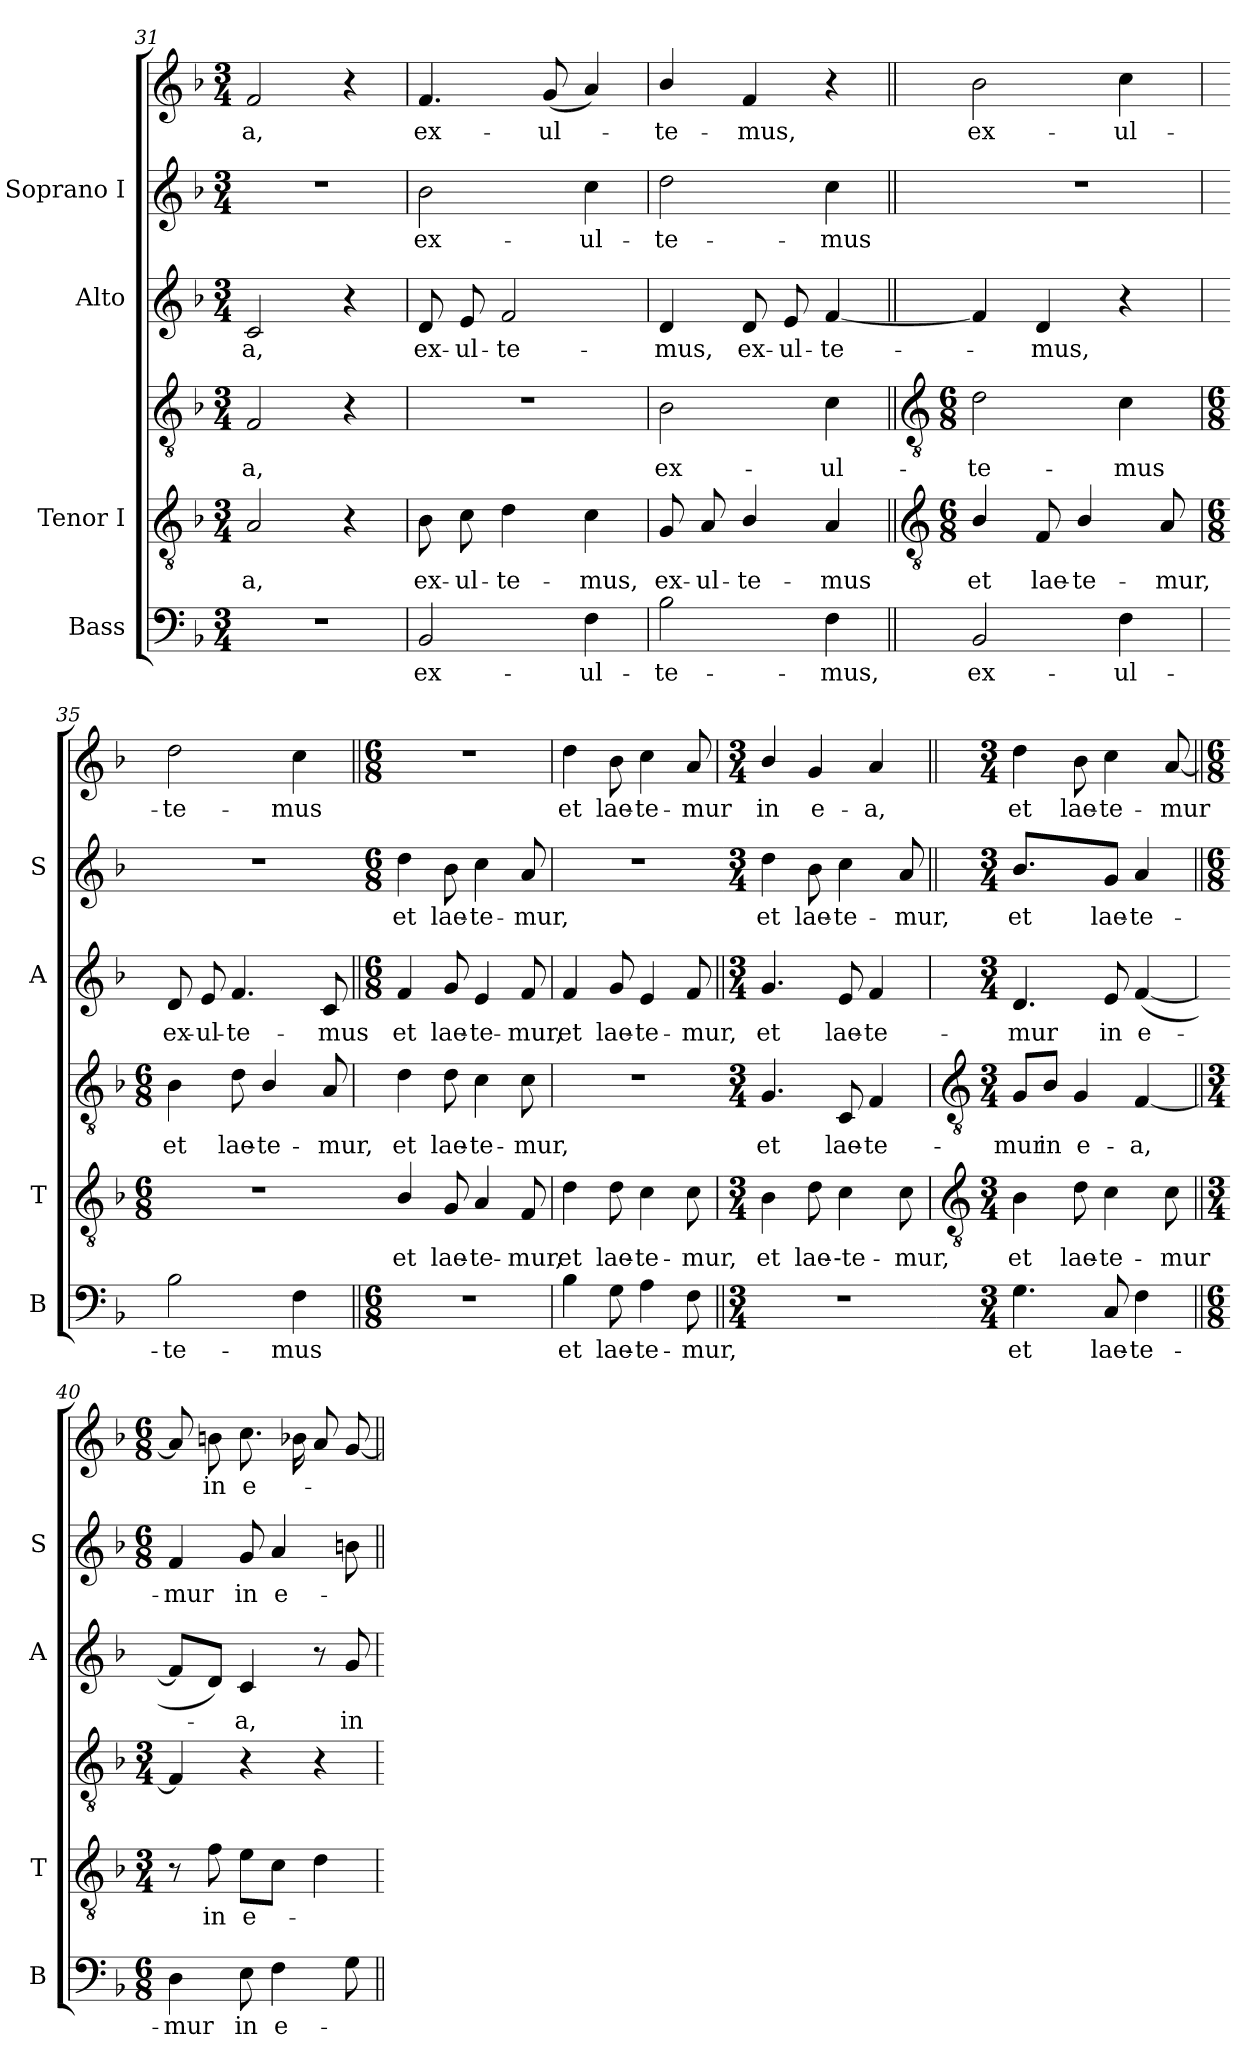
**kern	**text	**kern	**text	**kern	**text	**kern	**text	**kern	**text	**kern	**text
*part4	*part4	*part3	*part3	*part3	*part3	*part2	*part2	*part1	*part1	*part1	*part1
*staff6	*staff6	*staff5	*staff5	*staff4	*staff4	*staff3	*staff3	*staff2	*staff2	*staff1	*staff1
*I"Bass	*	*I"Tenor I	*	*	*	*I"Alto	*	*I"Soprano I	*	*	*
*I'B	*	*I'T	*	*	*	*I'A	*	*I'S	*	*	*
*clefF4	*	*clefGv2	*	*clefGv2	*	*clefG2	*	*clefG2	*	*clefG2	*
*k[b-]	*	*k[b-]	*	*k[b-]	*	*k[b-]	*	*k[b-]	*	*k[b-]	*
*F:	*	*F:	*	*F:	*	*F:	*	*F:	*	*F:	*
*M3/4	*	*M3/4	*	*M3/4	*	*M3/4	*	*M3/4	*	*M3/4	*
=31	=31	=31	=31	=31	=31	=31	=31	=31	=31	=31	=31
!LO:N:vis=1	!	!	!LO:LY:b	!	!LO:LY:b	!	!LO:LY:b	!LO:N:vis=1	!	!	!LO:LY:b
2.r	.	2A	a,	2F	-a,	2c	-a,	2.r	.	2f	a,
.	.	4r	.	4r	.	4r	.	.	.	4r	.
=32	=32	=32	=32	=32	=32	=32	=32	=32	=32	=32	=32
!	!LO:LY:b	!	!LO:LY:b	!LO:N:vis=1	!	!	!LO:LY:b	!	!LO:LY:b	!	!LO:LY:b
2BB-	ex-	8B-	ex-	2.r	.	8d	ex-	2b-	ex-	4.f	ex-
!	!	!	!LO:LY:b	!	!	!	!LO:LY:b	!	!	!	!
.	.	8c	-ul-	.	.	8e	-ul-	.	.	.	.
!	!	!	!LO:LY:b	!	!	!	!LO:LY:b	!	!	!	!
.	.	4d	-te-	.	.	2f	-te-	.	.	.	.
!	!	!	!	!	!	!	!	!	!	!	!LO:LY:b
.	.	.	.	.	.	.	.	.	.	(<8gL	-ul-
!	!LO:LY:b	!	!LO:LY:b	!	!	!	!	!	!LO:LY:b	!	!
4F	-ul-	4c	-mus,	.	.	.	.	4cc	-ul-	4a)	.
=33	=33	=33	=33	=33	=33	=33	=33	=33	=33	=33	=33
!	!LO:LY:b	!	!LO:LY:b	!	!LO:LY:b	!	!LO:LY:b	!	!LO:LY:b	!	!LO:LY:b
2B-	-te-	8G	-ex-	2B-	ex-	4d	-mus,	2dd	te-	4b-/	-te-
!	!	!	!LO:LY:b	!	!	!	!	!	!	!	!
.	.	8A	-ul-	.	.	.	.	.	.	.	.
!	!	!	!LO:LY:b	!	!	!	!LO:LY:b	!	!	!	!LO:LY:b
.	.	4B-/	-te-	.	.	8d	ex-	.	.	4f	-mus,
!	!	!	!	!	!	!	!LO:LY:b	!	!	!	!
.	.	.	.	.	.	8e	-ul-	.	.	.	.
!	!LO:LY:b	!	!LO:LY:b	!	!LO:LY:b	!	!LO:LY:b	!	!LO:LY:b	!	!
4F	-mus,	4A	-mus	4c	-ul-	[4f	-te-	4cc	-mus	4r	.
!!LO:LB:g=z
=34||	=34||	=34||	=34||	=34||	=34||	=34||	=34||	=34||	=34||	=34||	=34||
*	*	*clefGv2	*	*clefGv2	*	*	*	*	*	*	*
*	*	*M6/8	*	*M6/8	*	*	*	*	*	*	*
!	!LO:LY:b	!	!LO:LY:b	!	!LO:LY:b	!	!	!LO:N:vis=1	!	!	!LO:LY:b
2BB-	ex-	4B-/	et	2d	te-	4f]	.	2.r	.	2b-	ex-
!	!	!	!LO:LY:b	!	!	!	!LO:LY:b	!	!	!	!
.	.	8F	lae-	.	.	4d	mus,	.	.	.	.
!	!	!	!LO:LY:b	!	!	!	!	!	!	!	!
.	.	4B-/	-te-	.	.	.	.	.	.	.	.
!	!LO:LY:b	!	!	!	!LO:LY:b	!	!	!	!	!	!LO:LY:b
4F	-ul-	.	.	4c	-mus	4r	.	.	.	4cc	-ul-
!	!	!	!LO:LY:b	!	!	!	!	!	!	!	!
.	.	8A	-mur,	.	.	.	.	.	.	.	.
=35	=35	=35	=35	=35	=35	=35	=35	=35	=35	=35	=35
*	*	*M6/8	*	*M6/8	*	*	*	*	*	*	*
!	!LO:LY:b	!LO:N:vis=1	!	!	!LO:LY:b	!	!LO:LY:b	!LO:N:vis=1	!	!	!LO:LY:b
2B-	-te-	2.r	.	4B-	et	8d	ex-	2.r	.	2dd	-te-
!	!	!	!	!	!	!	!LO:LY:b	!	!	!	!
.	.	.	.	.	.	8e	-ul-	.	.	.	.
!	!	!	!	!	!LO:LY:b	!	!LO:LY:b	!	!	!	!
.	.	.	.	8d	lae-	4.f	-te-	.	.	.	.
!	!	!	!	!	!LO:LY:b	!	!	!	!	!	!
.	.	.	.	4B-/	-te-	.	.	.	.	.	.
!	!LO:LY:b	!	!	!	!	!	!	!	!	!	!LO:LY:b
4F	-mus	.	.	.	.	.	.	.	.	4cc	-mus
!	!	!	!	!	!LO:LY:b	!	!LO:LY:b	!	!	!	!
.	.	.	.	8A	-mur,	8c	-mus	.	.	.	.
=36||	=36||	=36	=36||	=36	=36||	=36||	=36||	=36||	=36||	=36||	=36||
*M6/8	*	*	*	*	*	*M6/8	*	*M6/8	*	*M6/8	*
!LO:N:vis=1	!	!	!LO:LY:b	!	!LO:LY:b	!	!LO:LY:b	!	!LO:LY:b	!LO:N:vis=1	!
2.r	.	4B-/	et	4d	et	4f	et	4dd	et	2.r	.
!	!	!	!LO:LY:b	!	!LO:LY:b	!	!LO:LY:b	!	!LO:LY:b	!	!
.	.	8G	lae-	8d	lae-	8g	lae-	8b-	lae-	.	.
!	!	!	!LO:LY:b	!	!LO:LY:b	!	!LO:LY:b	!	!LO:LY:b	!	!
.	.	4A	-te-	4c	-te-	4e	-te-	4cc	-te-	.	.
!	!	!	!LO:LY:b	!	!LO:LY:b	!	!LO:LY:b	!	!LO:LY:b	!	!
.	.	8F	-mur,	8c	-mur,	8f	-mur,	8a	-mur,	.	.
=37	=37	=37	=37	=37	=37	=37	=37	=37	=37	=37	=37
!	!LO:LY:b	!	!LO:LY:b	!LO:N:vis=1	!	!	!LO:LY:b	!LO:N:vis=1	!	!	!LO:LY:b
4B-	et	4d	et	2.r	.	4f	et	2.r	.	4dd	et
!	!LO:LY:b	!	!LO:LY:b	!	!	!	!LO:LY:b	!	!	!	!LO:LY:b
8G	lae-	8d	lae-	.	.	8g	lae-	.	.	8b-	lae-
!	!LO:LY:b	!	!LO:LY:b	!	!	!	!LO:LY:b	!	!	!	!LO:LY:b
4A	-te-	4c	-te-	.	.	4e	-te-	.	.	4cc	-te-
!	!LO:LY:b	!	!LO:LY:b	!	!	!	!LO:LY:b	!	!	!	!LO:LY:b
8F	-mur,	8c	-mur,	.	.	8f	-mur,	.	.	8a	-mur
=38||	=38	=38	=38	=38	=38	=38||	=38	=38	=38	=38	=38
*M3/4	*	*M3/4	*	*M3/4	*	*M3/4	*	*M3/4	*	*M3/4	*
!LO:N:vis=1	!	!	!LO:LY:b	!	!LO:LY:b	!	!LO:LY:b	!	!LO:LY:b	!	!LO:LY:b
2.r	.	4B-	-et	4.G	et	4.g	et	4dd	et	4b-/	in
!	!	!	!LO:LY:b	!	!	!	!	!	!LO:LY:b	!	!LO:LY:b
.	.	8d	lae-	.	.	.	.	8b-	lae-	4g	e-
!	!	!	!LO:LY:b	!	!LO:LY:b	!	!LO:LY:b	!	!LO:LY:b	!	!
.	.	4c	--te-	8C	lae-	8e	lae-	4cc	-te-	.	.
!	!	!	!	!	!LO:LY:b	!	!LO:LY:b	!	!	!	!LO:LY:b
.	.	.	.	4F	-te-	4f	-te-	.	.	4a	-a,
!	!	!	!LO:LY:b	!	!	!	!	!	!LO:LY:b	!	!
.	.	8c	-mur,	.	.	.	.	8a	-mur,	.	.
!!LO:LB:g=z
=39	=39||	=39	=39||	=39	=39||	=39	=39||	=39||	=39||	=39||	=39||
*	*	*clefGv2	*	*clefGv2	*	*	*	*	*	*	*
*M3/4	*	*M3/4	*	*M3/4	*	*M3/4	*	*M3/4	*	*M3/4	*
!	!LO:LY:b	!	!LO:LY:b	!	!LO:LY:b	!	!LO:LY:b	!	!LO:LY:b	!	!LO:LY:b
4.G	et	4B-	et	8G/L	mur	4.d	-mur	4.b-/	et	4dd	et
!	!	!	!	!	!LO:LY:b	!	!	!	!	!	!
.	.	.	.	8B-/J	in	.	.	.	.	.	.
!	!	!	!LO:LY:b	!	!LO:LY:b	!	!	!	!	!	!LO:LY:b
.	.	8d	lae-	4G	e-	.	.	.	.	8b-	lae-
!	!LO:LY:b	!	!LO:LY:b	!	!	!	!LO:LY:b	!	!LO:LY:b	!	!LO:LY:b
8C	lae-	4c	-te-	.	.	8e	in	8gJ	lae-	4cc	-te-
!	!LO:LY:b	!	!	!	!LO:LY:b	!	!LO:LY:b	!	!LO:LY:b	!	!
4F	-te-	.	.	[4F	-a,	(<[4f	e-	4a	-te-	.	.
!	!	!	!LO:LY:b	!	!	!	!	!	!	!	!LO:LY:b
.	.	8c	-mur	.	.	.	.	.	.	[8aL	-mur
=40||	=40||	=40||	=40||	=40||	=40||	=40	=40||	=40||	=40||	=40||	=40||
*M6/8	*	*M3/4	*	*M3/4	*	*	*	*M6/8	*	*M6/8	*
!	!LO:LY:b	!	!	!	!	!	!	!	!LO:LY:b	!	!
4D	-mur	8r	.	4F]	.	8fL]	.	4f	mur	8a]	.
!	!	!	!LO:LY:b	!	!	!	!	!	!	!	!LO:LY:b
.	.	8f	in	.	.	8dJ)	.	.	.	8bn	-in
!	!LO:LY:b	!	!LO:LY:b	!	!	!	!LO:LY:b	!	!LO:LY:b	!	!LO:LY:b
8E	in	8eL	e-	4r	.	4c	a,	8g	in	8.ccL	e-
!	!LO:LY:b	!	!	!	!	!	!	!	!LO:LY:b	!	!
4F	e-	8cJ	.	.	.	.	.	4a	e-	.	.
.	.	.	.	.	.	.	.	.	.	16b-XL	.
.	.	4d	.	4r	.	8r	.	.	.	8a	.
!	!	!	!	!	!	!	!LO:LY:b	!	!	!	!
8G	.	.	.	.	.	8g	in	8bn	.	[8gJ	.
=||	=||	=	=||	=	=||	=	=||	=||	=||	=||	=||
*-	*-	*-	*-	*-	*-	*-	*-	*-	*-	*-	*-
